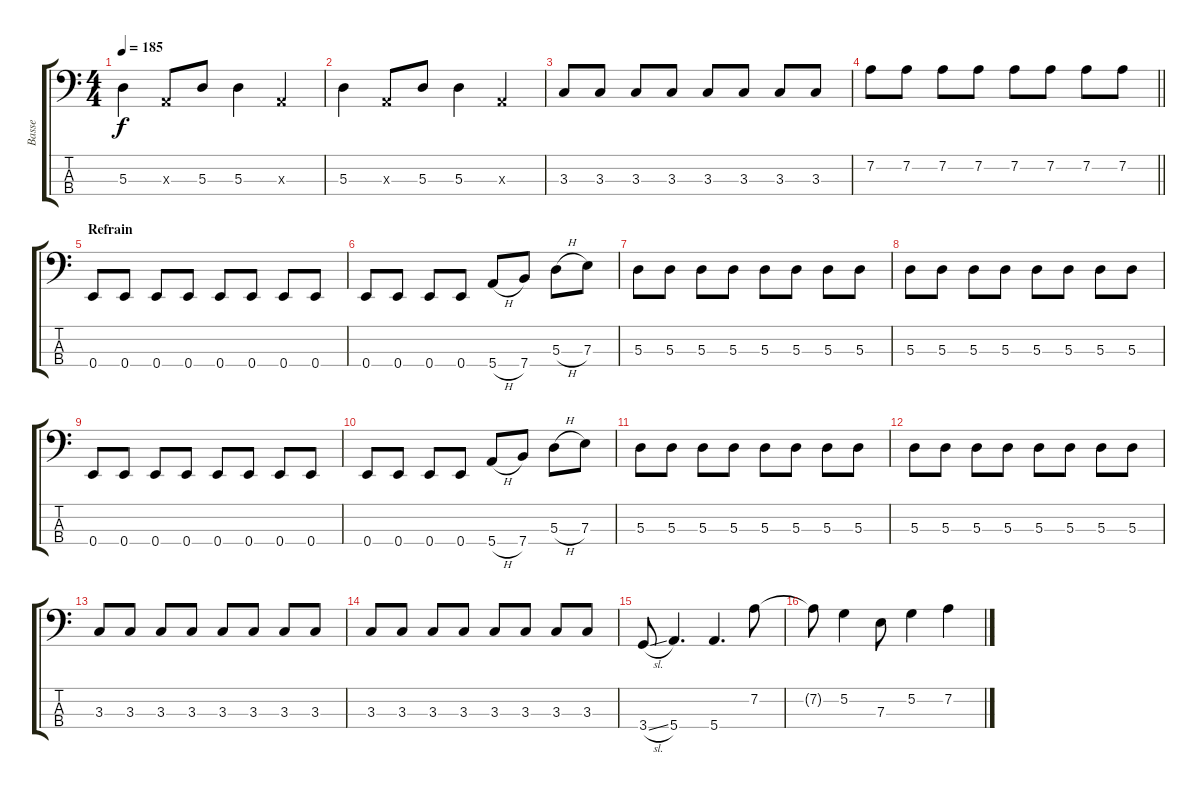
\track ("Basse" "Basse") {instrument electricbassfinger}
\staff {score tabs}
\tuning (G2 D2 A1 E1) {hide}
\ts (4 4)
\tempo 185
\clef f4
\ks c
5.3.4{dy f} 0.3{x}.8 5.3.8 5.3.4 0.3{x}.4 |
5.3.4 0.3{x}.8 5.3.8 5.3.4 0.3{x}.4 |
3.3.8 3.3.8 3.3.8 3.3.8 3.3.8 3.3.8 3.3.8 3.3.8 |
\barLineRight lightlight
7.2.8 7.2.8 7.2.8 7.2.8 7.2.8 7.2.8 7.2.8 7.2.8 |
\section ("" "Refrain")
0.4.8 0.4.8 0.4.8 0.4.8 0.4.8 0.4.8 0.4.8 0.4.8 |
0.4.8 0.4.8 0.4.8 0.4.8 5.4{h}.8 7.4.8 5.3{h}.8 7.3.8 |
5.3.8 5.3.8 5.3.8 5.3.8 5.3.8 5.3.8 5.3.8 5.3.8 |
5.3.8 5.3.8 5.3.8 5.3.8 5.3.8 5.3.8 5.3.8 5.3.8 |
0.4.8 0.4.8 0.4.8 0.4.8 0.4.8 0.4.8 0.4.8 0.4.8 |
0.4.8 0.4.8 0.4.8 0.4.8 5.4{h}.8 7.4.8 5.3{h}.8 7.3.8 |
5.3.8 5.3.8 5.3.8 5.3.8 5.3.8 5.3.8 5.3.8 5.3.8 |
5.3.8 5.3.8 5.3.8 5.3.8 5.3.8 5.3.8 5.3.8 5.3.8 |
3.3.8 3.3.8 3.3.8 3.3.8 3.3.8 3.3.8 3.3.8 3.3.8 |
3.3.8 3.3.8 3.3.8 3.3.8 3.3.8 3.3.8 3.3.8 3.3.8 |
3.4{sl}.8 5.4.4{d} 5.4.4{d} 7.2.8 |
7.2{t}.8 5.2.4 7.3.8 5.2.4 7.2.4
